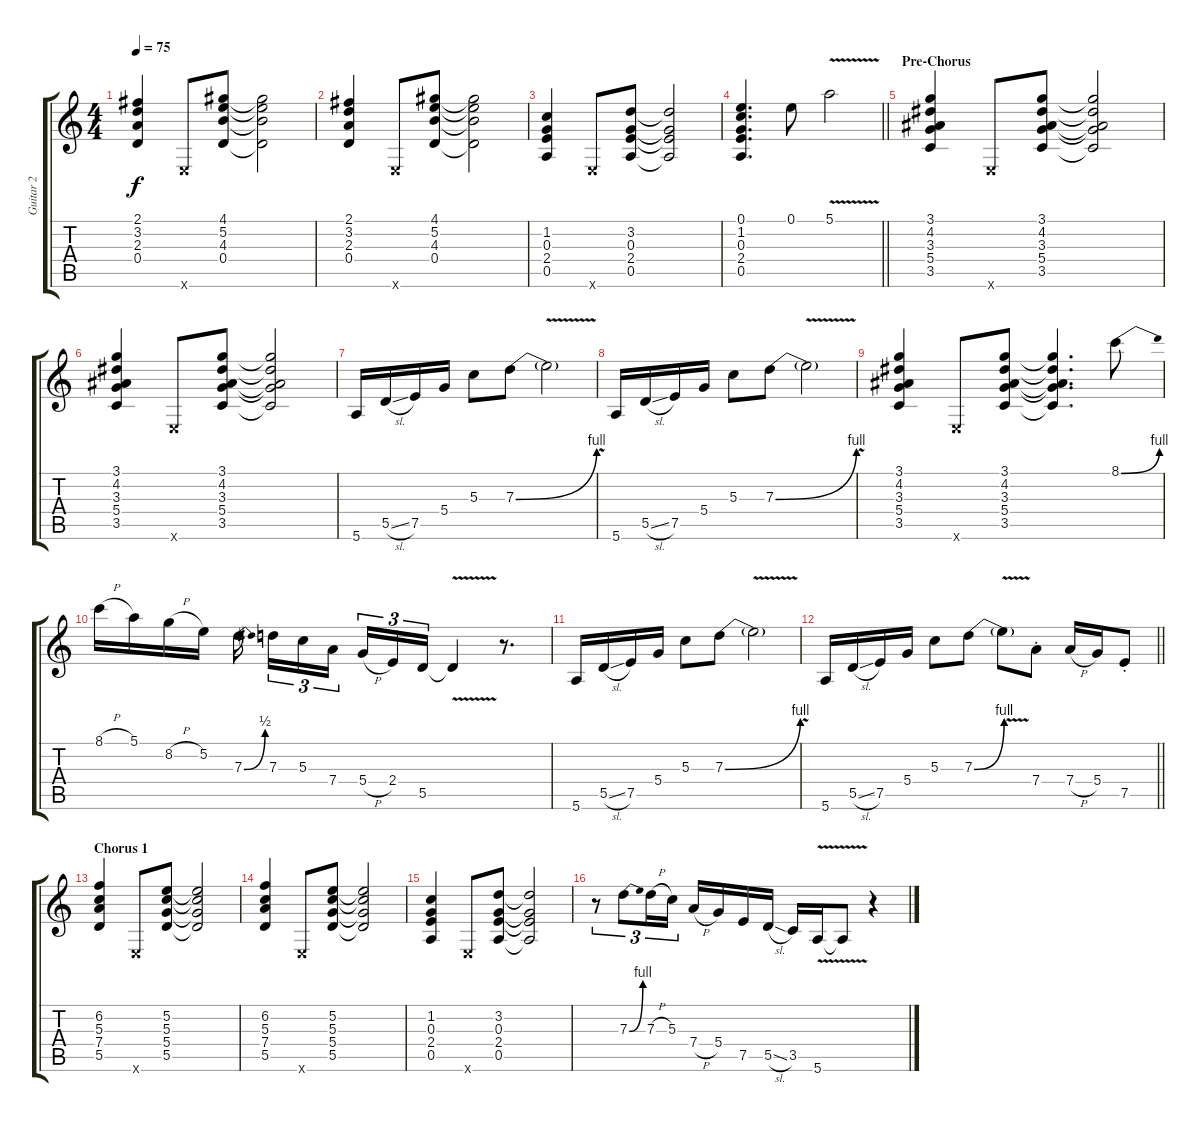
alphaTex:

\track ("Guitar 2" "Guitar 2") {instrument overdrivenguitar}
\staff {score tabs}
\tuning (E4 B3 G3 D3 A2 E2) {hide}
\ts (4 4)
\tempo 75
\clef g2
\ks c
(2.1 3.2 2.3 0.4).4{dy f} 0.6{x}.8 (4.1 5.2 4.3 0.4).8 (4.1{t} 5.2{t} 4.3{t} 0.4{t}).2 |
(2.1 3.2 2.3 0.4).4 0.6{x}.8 (4.1 5.2 4.3 0.4).8 (4.1{t} 5.2{t} 4.3{t} 0.4{t}).2 |
(1.2 0.3 2.4 0.5).4 0.6{x}.8 (3.2 0.3 2.4 0.5).8 (3.2{t} 0.3{t} 2.4{t} 0.5{t}).2 |
\barLineRight lightlight
(0.1 1.2 0.3 2.4 0.5).4{d} 0.1.8 5.1{v}.2 |
\section ("" "Pre-Chorus")
(3.1 4.2 3.3 5.4 3.5).4 0.6{x}.8 (3.1 4.2 3.3 5.4 3.5).8 (3.1{t} 4.2{t} 3.3{t} 5.4{t} 3.5{t}).2 |
(3.1 4.2 3.3 5.4 3.5).4 0.6{x}.8 (3.1 4.2 3.3 5.4 3.5).8 (3.1{t} 4.2{t} 3.3{t} 5.4{t} 3.5{t}).2 |
5.6.16 5.5{sl}.16 7.5.16 5.4.16 5.3.8 7.3{be (bend 0 0 60 4)}.8 7.3{v t}.2 |
5.6.16 5.5{sl}.16 7.5.16 5.4.16 5.3.8 7.3{be (bend 0 0 60 4)}.8 7.3{v t}.2 |
(3.1 4.2 3.3 5.4 3.5).4 0.6{x}.8 (3.1 4.2 3.3 5.4 3.5).8 (3.1{t} 4.2{t} 3.3{t} 5.4{t} 3.5{t}).4{d} 8.1{be (bend 0 0 60 4)}.8 |
8.1{h}.16 5.1.16 8.2{h}.16 5.2.16 7.3{be (bend 0 0 60 2)}.16{beam splitsecondary} 7.3.16{tu (3 2)} 5.3.16{tu (3 2)} 7.4.16{tu (3 2) beam splitsecondary} 5.4{h}.16{tu (3 2)} 2.4.16{tu (3 2)} 5.5.16{tu (3 2)} 5.5{v t}.4 r.8{d} |
5.6.16 5.5{sl}.16 7.5.16 5.4.16 5.3.8 7.3{be (bend 0 0 60 4)}.8 7.3{v t}.2 |
\barLineRight lightlight
5.6.16 5.5{sl}.16 7.5.16 5.4.16 5.3.8 7.3{be (bend 0 0 60 4)}.8 7.3{v t}.8 7.4{st}.8 7.4{h}.16 5.4.16 7.5{st}.8 |
\section ("" "Chorus 1")
(6.2 5.3 7.4 5.5).4 0.6{x}.8 (5.2 5.3 5.4 5.5).8 (5.2{t} 5.3{t} 5.4{t} 5.5{t}).2 |
(6.2 5.3 7.4 5.5).4 0.6{x}.8 (5.2 5.3 5.4 5.5).8 (5.2{t} 5.3{t} 5.4{t} 5.5{t}).2 |
(1.2 0.3 2.4 0.5).4 0.6{x}.8 (3.2 0.3 2.4 0.5).8 (3.2{t} 0.3{t} 2.4{t} 0.5{t}).2 |
r.8{tu (3 2)} 7.3{be (bend 0 0 60 4)}.8{tu (3 2)} 7.3{h}.16{tu (3 2)} 5.3.16{tu (3 2)} 7.4{h}.16 5.4.16 7.5.16 5.5{sl}.16 3.5.16 5.6{v}.16 5.6{t}.8 r.4
